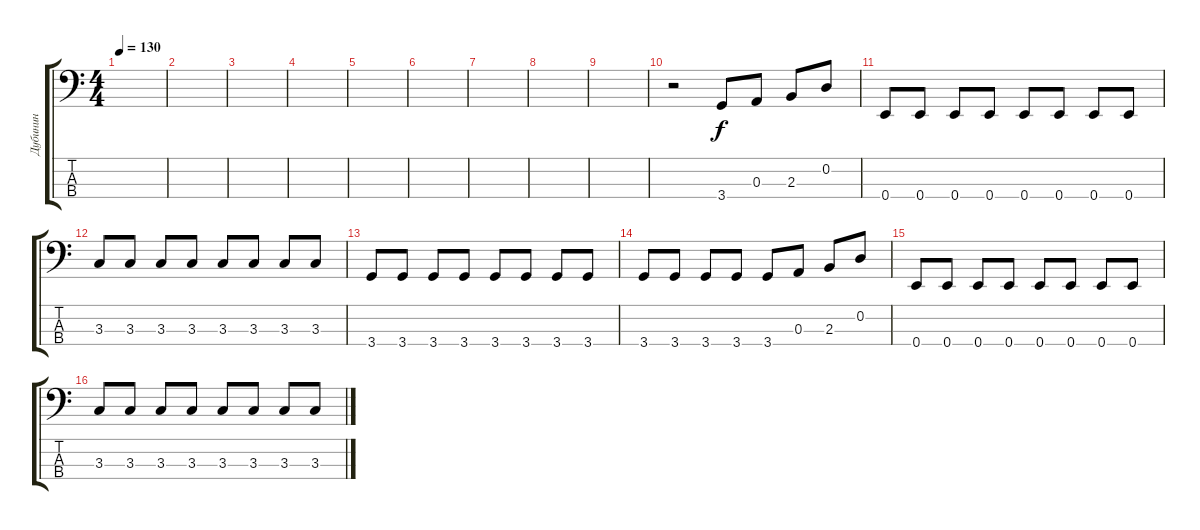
\track ("Дубинин" "Дубинин") {instrument electricbassfinger}
\staff {score tabs}
\tuning (G2 D2 A1 E1) {hide}
\ts (4 4)
\tempo 130
\clef f4
\ks c
|
|
|
|
|
|
|
|
|
r.2 3.4.8 0.3.8 2.3.8 0.2.8 |
0.4.8 0.4.8 0.4.8 0.4.8 0.4.8 0.4.8 0.4.8 0.4.8 |
3.3.8 3.3.8 3.3.8 3.3.8 3.3.8 3.3.8 3.3.8 3.3.8 |
3.4.8 3.4.8 3.4.8 3.4.8 3.4.8 3.4.8 3.4.8 3.4.8 |
3.4.8 3.4.8 3.4.8 3.4.8 3.4.8 0.3.8 2.3.8 0.2.8 |
0.4.8 0.4.8 0.4.8 0.4.8 0.4.8 0.4.8 0.4.8 0.4.8 |
3.3.8 3.3.8 3.3.8 3.3.8 3.3.8 3.3.8 3.3.8 3.3.8
